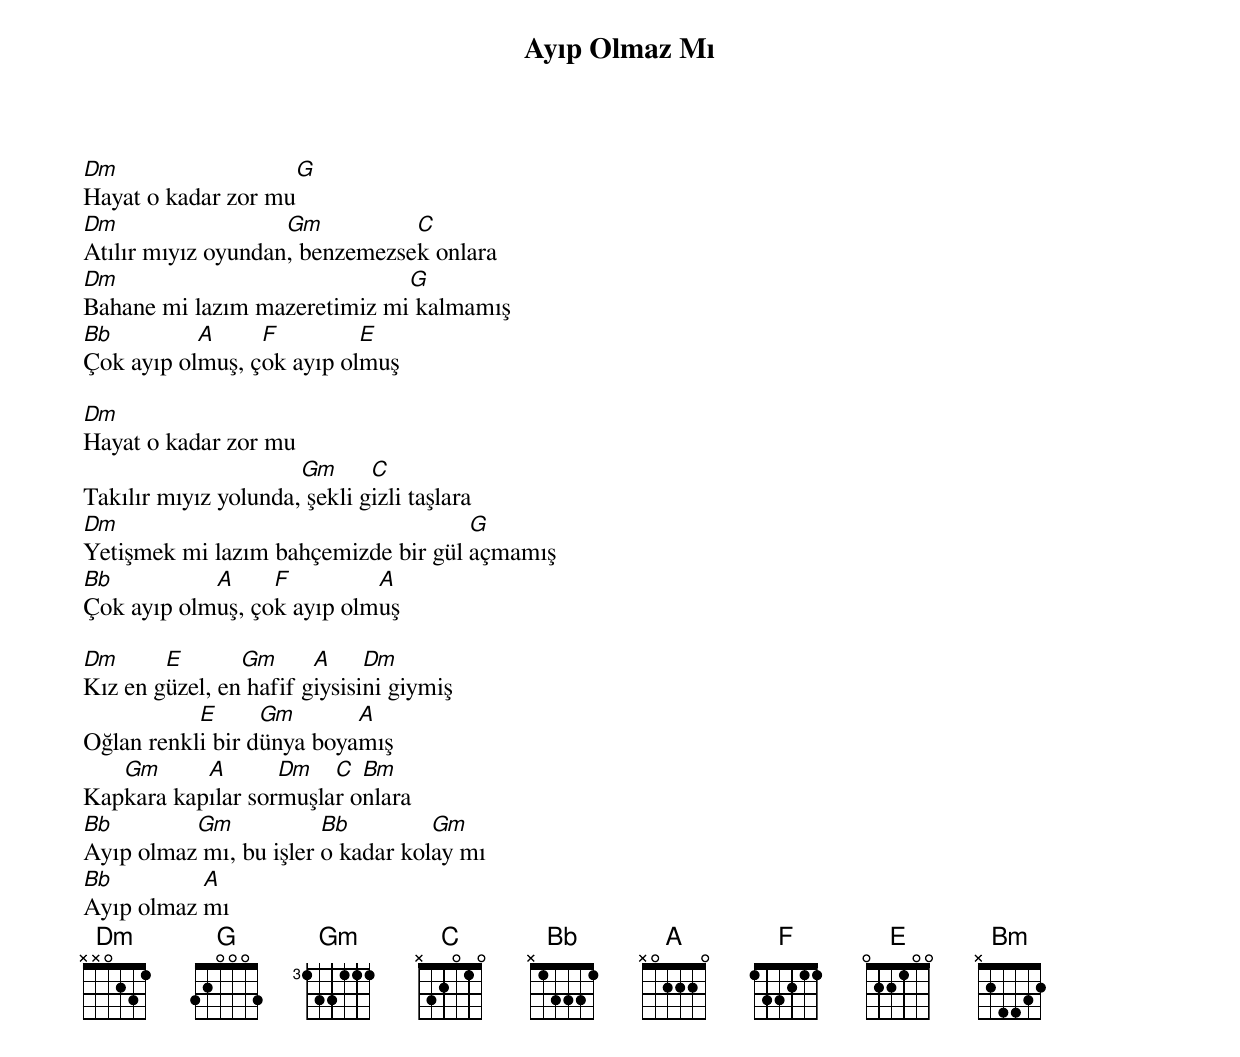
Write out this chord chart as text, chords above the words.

{title: Ayıp Olmaz Mı}
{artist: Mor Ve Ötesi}

Dm                   G
Hayat o kadar zor mu
Dm                  Gm          C
Atılır mıyız oyundan, benzemezsek onlara
Dm                            G
Bahane mi lazım mazeretimiz mi kalmamış
Bb         A     F         E
Çok ayıp olmuş, çok ayıp olmuş

Dm
Hayat o kadar zor mu
                      Gm      C
Takılır mıyız yolunda, şekli gizli taşlara
Dm                                   G
Yetişmek mi lazım bahçemizde bir gül açmamış
Bb          A     F         A
Çok ayıp olmuş, çok ayıp olmuş

Dm      E       Gm      A     Dm
Kız en güzel, en hafif giysisini giymiş
           E      Gm       A
Oğlan renkli bir dünya boyamış
   Gm      A       Dm   C  Bm
Kapkara kapılar sormuşlar onlara
Bb        Gm            Bb         Gm
Ayıp olmaz mı, bu işler o kadar kolay mı
Bb         A
Ayıp olmaz mı
